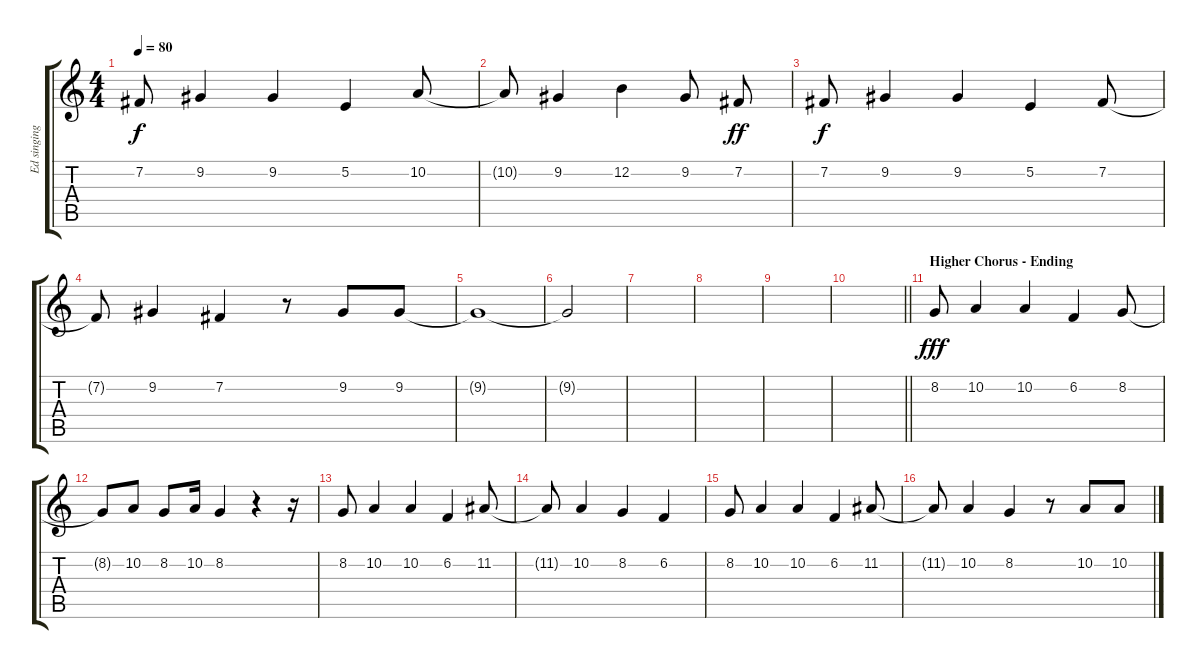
\track ("Ed singing" "Ed singing") {instrument lead1square}
\staff {score tabs}
\tuning (E4 B3 G3 D3 A2 E2) {hide}
\ts (4 4)
\tempo 80
\clef g2
\ks c
7.2.8{dy f} 9.2.4 9.2.4 5.2.4 10.2.8 |
10.2{t}.8 9.2.4 12.2.4 9.2.8 7.2.8{dy ff} |
7.2.8{dy f} 9.2.4 9.2.4 5.2.4 7.2.8 |
7.2{t}.8 9.2.4 7.2.4 r.8 9.2.8 9.2.8 |
9.2{t}.1 |
9.2{t}.2 |
|
|
|
\barLineRight lightlight
|
\section ("" "Higher Chorus - Ending")
8.2.8{dy fff} 10.2.4 10.2.4 6.2.4 8.2.8 |
8.2{t}.8 10.2.8 8.2.8 10.2.16 8.2.4 r.4 r.16 |
8.2.8 10.2.4 10.2.4 6.2.4 11.2.8 |
11.2{t}.8 10.2.4 8.2.4 6.2.4 |
8.2.8 10.2.4 10.2.4 6.2.4 11.2.8 |
11.2{t}.8 10.2.4 8.2.4 r.8 10.2.8 10.2.8
